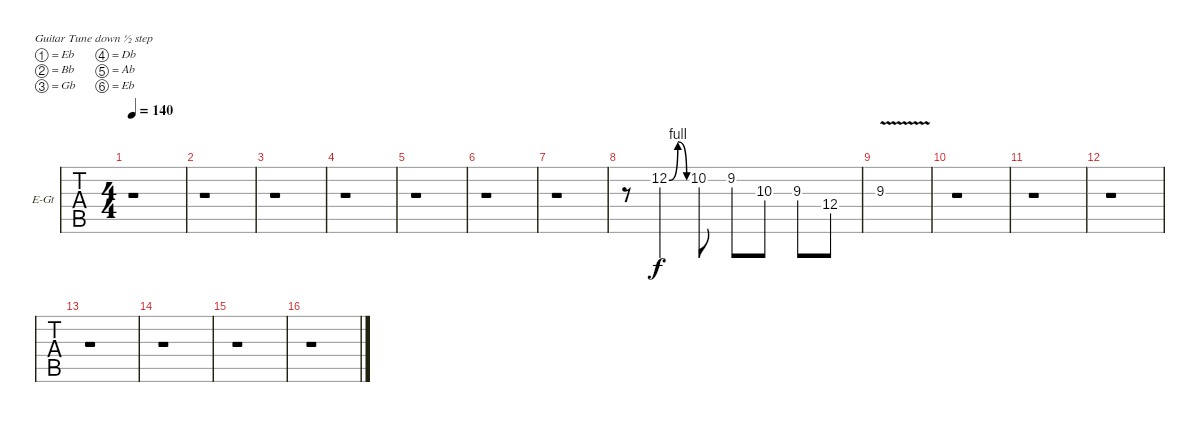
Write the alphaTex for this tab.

\bracketExtendMode groupsimilarinstruments
\firstSystemTrackNameOrientation horizontal
\otherSystemsTrackNameOrientation horizontal
\track ("Guitare lead - Yngwie Malmsteen" "E-Gt") {instrument overdrivenguitar}
\staff {tabs}
\tuning (Eb4 Bb3 Gb3 Db3 Ab2 Eb2)
\ts (4 4)
\beaming (8 2 2 2 2)
\tempo 140
\clef g2
\ks c
r.1{dy f} |
r.1 |
r.1 |
r.1 |
r.1 |
r.1 |
r.1 |
r.8 12.2{be (bendrelease 0 0 30 4 30 4 60 0)}.4 10.2.8 9.2.8 10.3.8 9.3.8 12.4.8 |
9.3{v}.1 |
r.1 |
r.1 |
r.1 |
r.1 |
r.1 |
r.1 |
r.1
